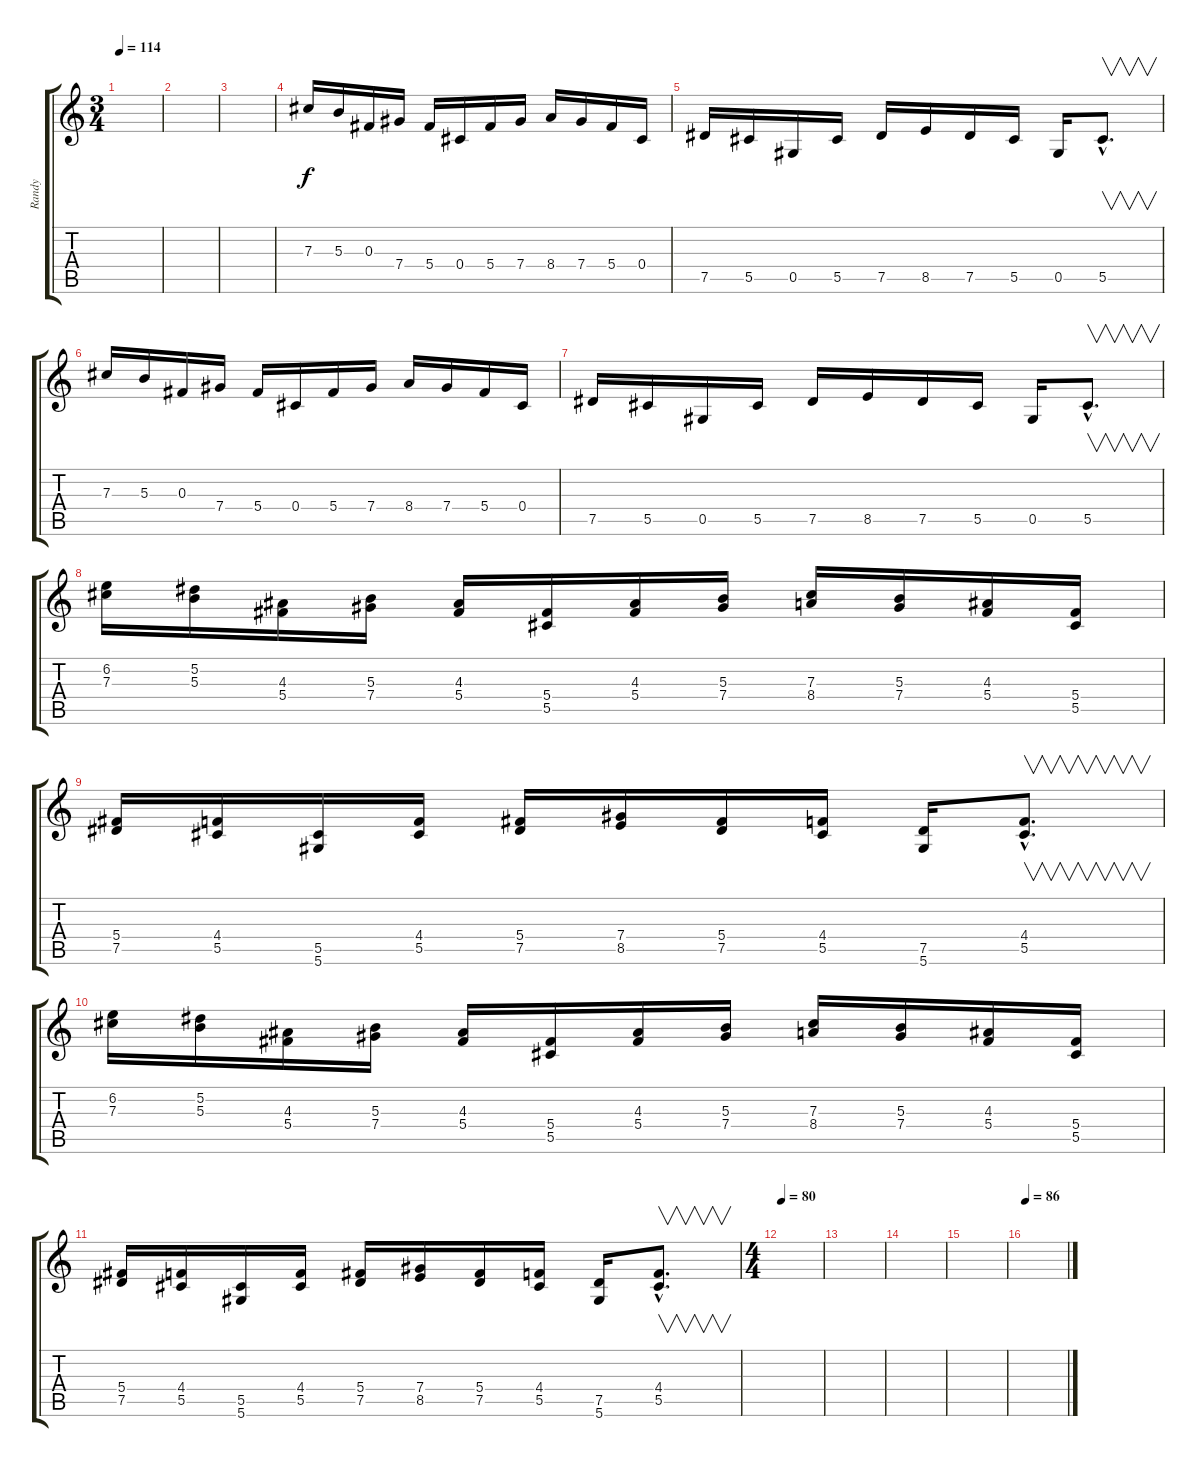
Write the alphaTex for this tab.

\track ("Randy" "Randy") {instrument distortionguitar}
\staff {score tabs}
\tuning (Eb4 Bb3 Gb3 Db3 Ab2 Eb2) {hide}
\ts (3 4)
\tempo 114
\clef g2
\ks c
|
|
|
7.3.16 5.3.16 0.3.16 7.4.16 5.4.16 0.4.16 5.4.16 7.4.16 8.4.16 7.4.16 5.4.16 0.4.16 |
7.5.16 5.5.16 0.5.16 5.5.16 7.5.16 8.5.16 7.5.16 5.5.16 0.5.16 5.5{hac}.8{v d} |
7.3.16 5.3.16 0.3.16 7.4.16 5.4.16 0.4.16 5.4.16 7.4.16 8.4.16 7.4.16 5.4.16 0.4.16 |
7.5.16 5.5.16 0.5.16 5.5.16 7.5.16 8.5.16 7.5.16 5.5.16 0.5.16 5.5{hac}.8{v d} |
(6.2 7.3).16 (5.2 5.3).16 (4.3 5.4).16 (5.3 7.4).16 (4.3 5.4).16 (5.4 5.5).16 (4.3 5.4).16 (5.3 7.4).16 (7.3 8.4).16 (5.3 7.4).16 (4.3 5.4).16 (5.4 5.5).16 |
(5.4 7.5).16 (4.4 5.5).16 (5.5 5.6).16 (4.4 5.5).16 (5.4 7.5).16 (7.4 8.5).16 (5.4 7.5).16 (4.4 5.5).16 (7.5 5.6).16 (4.4{hac} 5.5{hac}).8{v d} |
(6.2 7.3).16 (5.2 5.3).16 (4.3 5.4).16 (5.3 7.4).16 (4.3 5.4).16 (5.4 5.5).16 (4.3 5.4).16 (5.3 7.4).16 (7.3 8.4).16 (5.3 7.4).16 (4.3 5.4).16 (5.4 5.5).16 |
(5.4 7.5).16 (4.4 5.5).16 (5.5 5.6).16 (4.4 5.5).16 (5.4 7.5).16 (7.4 8.5).16 (5.4 7.5).16 (4.4 5.5).16 (7.5 5.6).16 (4.4{hac} 5.5{hac}).8{v d} |
\ts (4 4)
\tempo 80
|
|
|
|
\tempo 86
